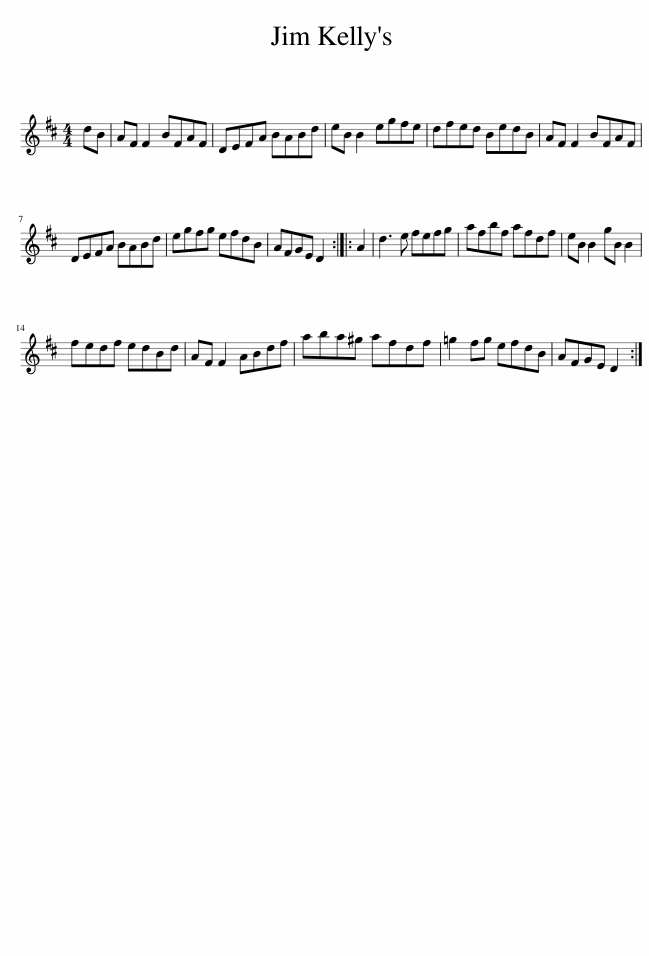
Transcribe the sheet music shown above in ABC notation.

X:1
L:1/8
M:4/4
I:linebreak $
K:D
V:1 treble
V:1
 dB | AF F2 BFAF | DEFA BABd | eB B2 egfe | dfed BedB | %5
 AF F2 BFAF |$ DEFA BABd | egfg efdB | AFGE D2 :: A2 | %10
 d3 e fefg | afbf afdf | eB B2 gB B2 |$ fedf edBd | AF F2 ABdf | %15
 aba^g afdf | =g2 fg efdB | AFGE D2 :| %18
